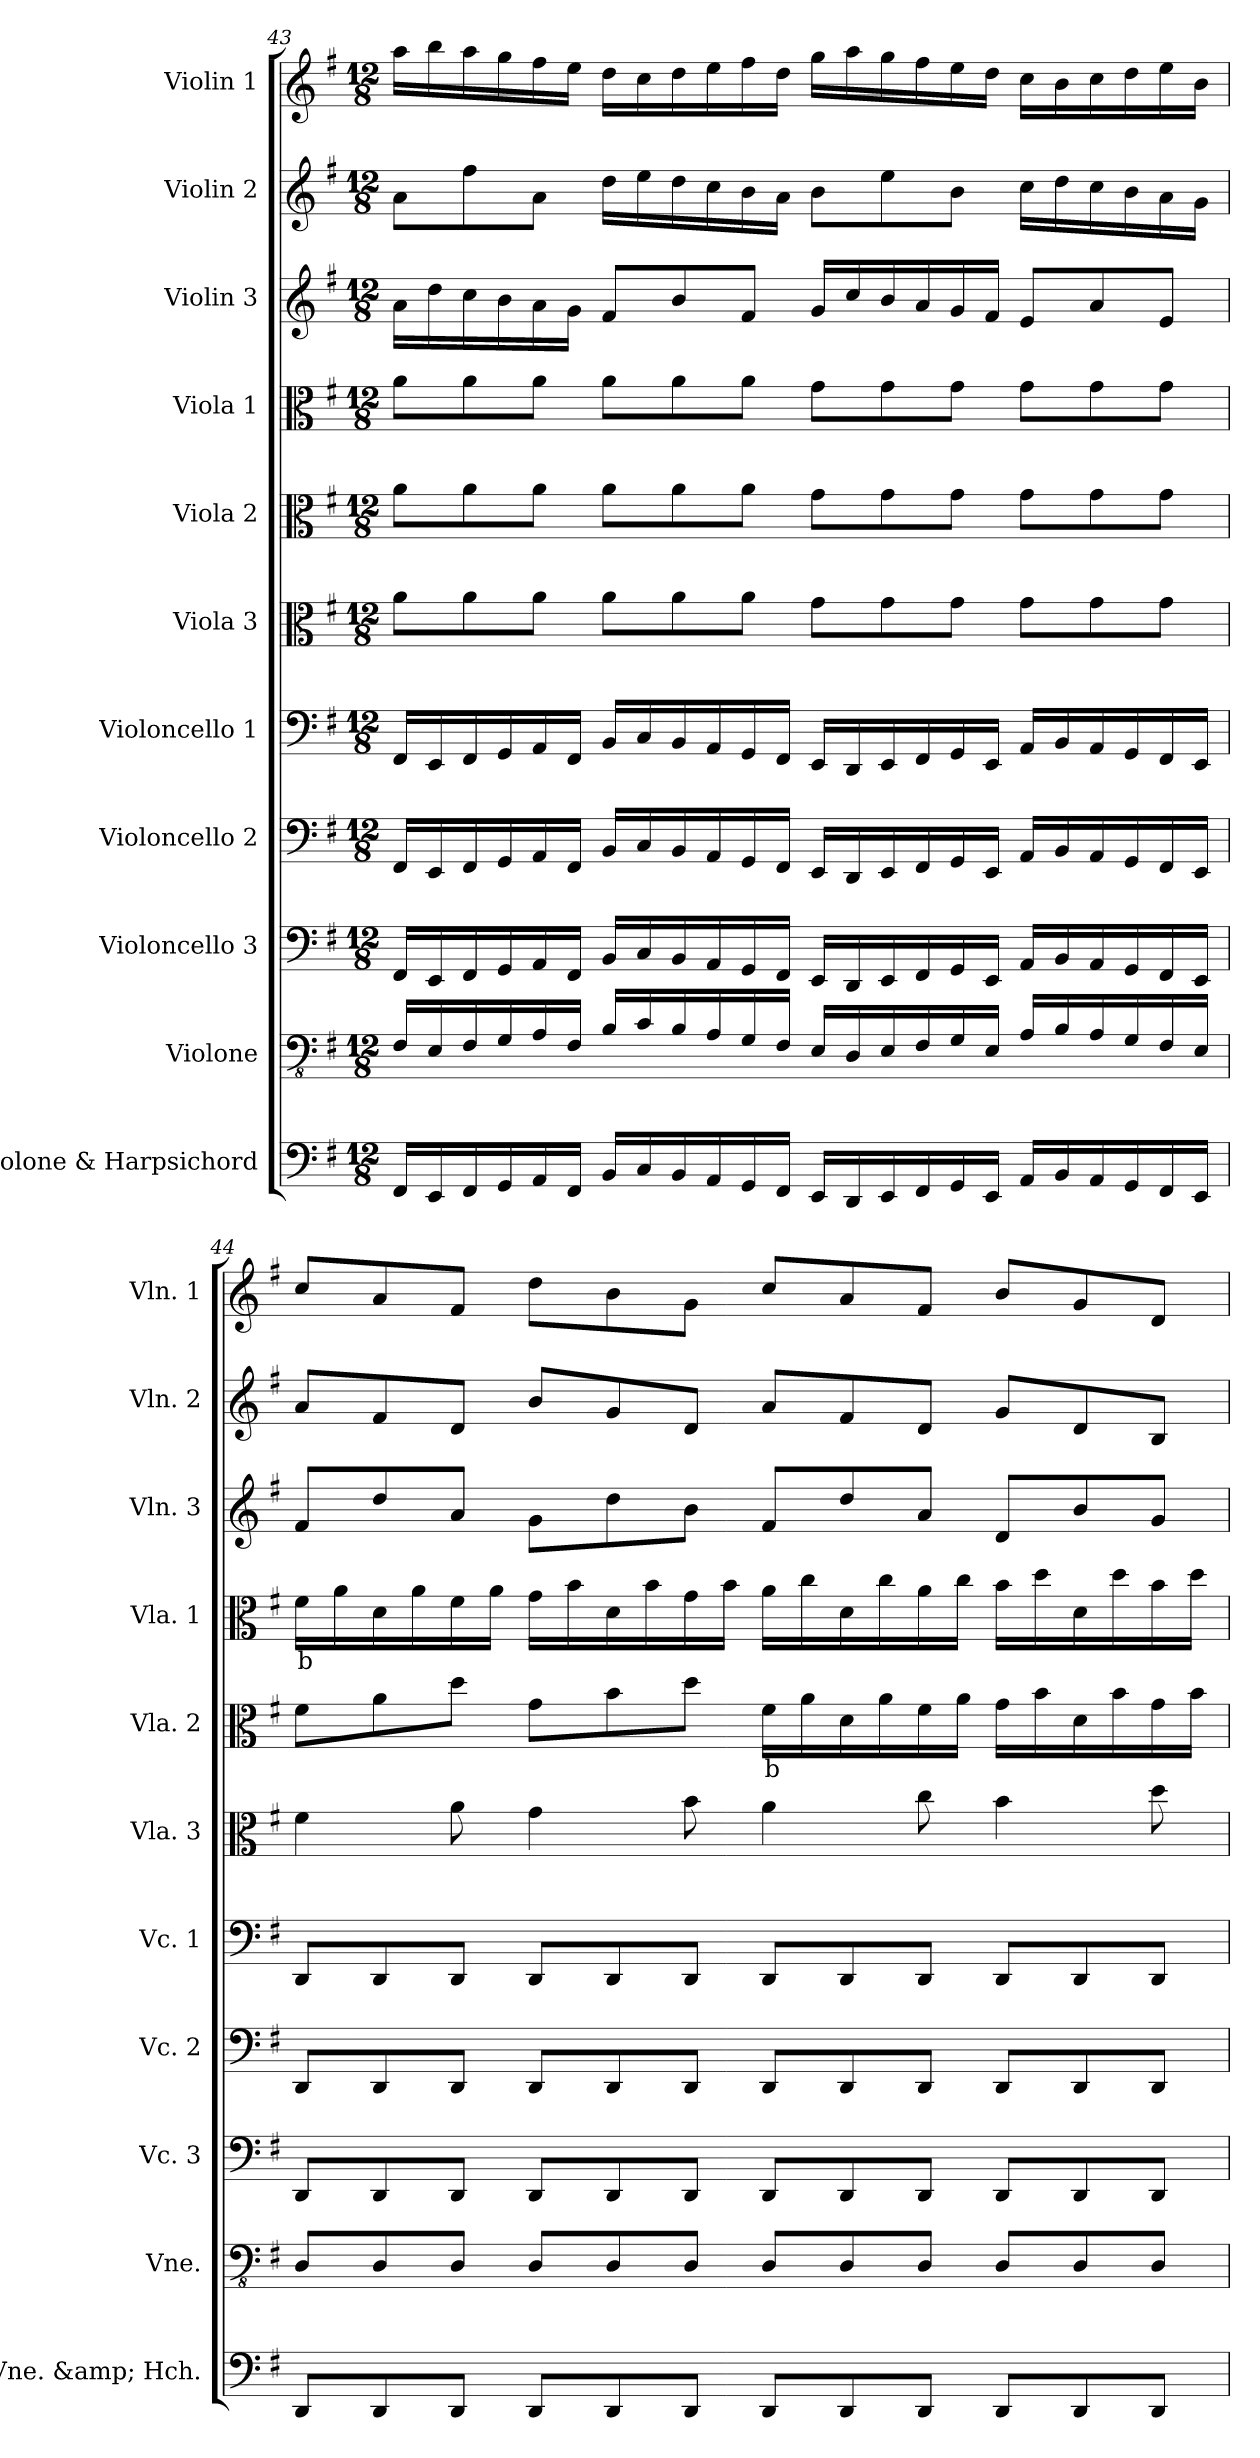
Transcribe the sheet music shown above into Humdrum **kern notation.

**kern	**kern	**kern	**kern	**kern	**kern	**kern	**text	**kern	**text	**kern	**kern	**kern
*part11	*part10	*part9	*part8	*part7	*part6	*part5	*part5	*part4	*part4	*part3	*part2	*part1
*staff11	*staff10	*staff9	*staff8	*staff7	*staff6	*staff5	*staff5	*staff4	*staff4	*staff3	*staff2	*staff1
*I"Violone &amp; Harpsichord	*I"Violone	*I"Violoncello 3	*I"Violoncello 2	*I"Violoncello 1	*I"Viola 3	*I"Viola 2	*	*I"Viola 1	*	*I"Violin 3	*I"Violin 2	*I"Violin 1
*I'Vne. &amp; Hch.	*I'Vne.	*I'Vc. 3	*I'Vc. 2	*I'Vc. 1	*I'Vla. 3	*I'Vla. 2	*	*I'Vla. 1	*	*I'Vln. 3	*I'Vln. 2	*I'Vln. 1
*clefF4	*clefFv4	*clefF4	*clefF4	*clefF4	*clefC3	*clefC3	*	*clefC3	*	*clefG2	*clefG2	*clefG2
*	*ITrd7c12	*	*	*	*	*	*	*	*	*	*	*
*k[f#]	*k[f#]	*k[f#]	*k[f#]	*k[f#]	*k[f#]	*k[f#]	*	*k[f#]	*	*k[f#]	*k[f#]	*k[f#]
*M12/8	*M12/8	*M12/8	*M12/8	*M12/8	*M12/8	*M12/8	*	*M12/8	*	*M12/8	*M12/8	*M12/8
=43	=43	=43	=43	=43	=43	=43	=43	=43	=43	=43	=43	=43
16FF#/LL	16FFF#/LL	16FF#/LL	16FF#/LL	16FF#/LL	8a\L	8a\L	.	8a\L	.	16a\LL	8a\L	16aa\LL
16EE/	16EEE/	16EE/	16EE/	16EE/	.	.	.	.	.	16dd\	.	16bb\
16FF#/	16FFF#/	16FF#/	16FF#/	16FF#/	8a\	8a\	.	8a\	.	16cc\	8ff#\	16aa\
16GG/	16GGG/	16GG/	16GG/	16GG/	.	.	.	.	.	16b\	.	16gg\
16AA/	16AAA/	16AA/	16AA/	16AA/	8a\J	8a\J	.	8a\J	.	16a\	8a\J	16ff#\
16FF#/JJ	16FFF#/JJ	16FF#/JJ	16FF#/JJ	16FF#/JJ	.	.	.	.	.	16g\JJ	.	16ee\JJ
16BB/LL	16BBB/LL	16BB/LL	16BB/LL	16BB/LL	8a\L	8a\L	.	8a\L	.	8f#/L	16dd\LL	16dd\LL
16C/	16CC/	16C/	16C/	16C/	.	.	.	.	.	.	16ee\	16cc\
16BB/	16BBB/	16BB/	16BB/	16BB/	8a\	8a\	.	8a\	.	8b/	16dd\	16dd\
16AA/	16AAA/	16AA/	16AA/	16AA/	.	.	.	.	.	.	16cc\	16ee\
16GG/	16GGG/	16GG/	16GG/	16GG/	8a\J	8a\J	.	8a\J	.	8f#/J	16b\	16ff#\
16FF#/JJ	16FFF#/JJ	16FF#/JJ	16FF#/JJ	16FF#/JJ	.	.	.	.	.	.	16a\JJ	16dd\JJ
16EE/LL	16EEE/LL	16EE/LL	16EE/LL	16EE/LL	8g\L	8g\L	.	8g\L	.	16g/LL	8b\L	16gg\LL
16DD/	16DDD/	16DD/	16DD/	16DD/	.	.	.	.	.	16cc/	.	16aa\
16EE/	16EEE/	16EE/	16EE/	16EE/	8g\	8g\	.	8g\	.	16b/	8ee\	16gg\
16FF#/	16FFF#/	16FF#/	16FF#/	16FF#/	.	.	.	.	.	16a/	.	16ff#\
16GG/	16GGG/	16GG/	16GG/	16GG/	8g\J	8g\J	.	8g\J	.	16g/	8b\J	16ee\
16EE/JJ	16EEE/JJ	16EE/JJ	16EE/JJ	16EE/JJ	.	.	.	.	.	16f#/JJ	.	16dd\JJ
16AA/LL	16AAA/LL	16AA/LL	16AA/LL	16AA/LL	8g\L	8g\L	.	8g\L	.	8e/L	16cc\LL	16cc\LL
16BB/	16BBB/	16BB/	16BB/	16BB/	.	.	.	.	.	.	16dd\	16b\
16AA/	16AAA/	16AA/	16AA/	16AA/	8g\	8g\	.	8g\	.	8a/	16cc\	16cc\
16GG/	16GGG/	16GG/	16GG/	16GG/	.	.	.	.	.	.	16b\	16dd\
16FF#/	16FFF#/	16FF#/	16FF#/	16FF#/	8g\J	8g\J	.	8g\J	.	8e/J	16a\	16ee\
16EE/JJ	16EEE/JJ	16EE/JJ	16EE/JJ	16EE/JJ	.	.	.	.	.	.	16g\JJ	16b\JJ
=44	=44	=44	=44	=44	=44	=44	=44	=44	=44	=44	=44	=44
!	!	!	!	!	!	!	!	!	!LO:LY:color=#FF0000	!	!	!
8DD/L	8DDD/L	8DD/L	8DD/L	8DD/L	4f#\	8f#\L	.	16f#\LL	b	8f#/L	8a/L	8cc/L
.	.	.	.	.	.	.	.	16a\	.	.	.	.
8DD/	8DDD/	8DD/	8DD/	8DD/	.	8a\	.	16d\	.	8dd/	8f#/	8a/
.	.	.	.	.	.	.	.	16a\	.	.	.	.
8DD/J	8DDD/J	8DD/J	8DD/J	8DD/J	8a\	8dd\J	.	16f#\	.	8a/J	8d/J	8f#/J
.	.	.	.	.	.	.	.	16a\JJ	.	.	.	.
8DD/L	8DDD/L	8DD/L	8DD/L	8DD/L	4g\	8g\L	.	16g\LL	.	8g\L	8b/L	8dd\L
.	.	.	.	.	.	.	.	16b\	.	.	.	.
8DD/	8DDD/	8DD/	8DD/	8DD/	.	8b\	.	16d\	.	8dd\	8g/	8b\
.	.	.	.	.	.	.	.	16b\	.	.	.	.
8DD/J	8DDD/J	8DD/J	8DD/J	8DD/J	8b\	8dd\J	.	16g\	.	8b\J	8d/J	8g\J
.	.	.	.	.	.	.	.	16b\JJ	.	.	.	.
!	!	!	!	!	!	!	!LO:LY:color=#FF0000	!	!	!	!	!
8DD/L	8DDD/L	8DD/L	8DD/L	8DD/L	4a\	16f#\LL	b	16a\LL	.	8f#/L	8a/L	8cc/L
.	.	.	.	.	.	16a\	.	16cc\	.	.	.	.
8DD/	8DDD/	8DD/	8DD/	8DD/	.	16d\	.	16d\	.	8dd/	8f#/	8a/
.	.	.	.	.	.	16a\	.	16cc\	.	.	.	.
8DD/J	8DDD/J	8DD/J	8DD/J	8DD/J	8cc\	16f#\	.	16a\	.	8a/J	8d/J	8f#/J
.	.	.	.	.	.	16a\JJ	.	16cc\JJ	.	.	.	.
8DD/L	8DDD/L	8DD/L	8DD/L	8DD/L	4b\	16g\LL	.	16b\LL	.	8d/L	8g/L	8b/L
.	.	.	.	.	.	16b\	.	16dd\	.	.	.	.
8DD/	8DDD/	8DD/	8DD/	8DD/	.	16d\	.	16d\	.	8b/	8d/	8g/
.	.	.	.	.	.	16b\	.	16dd\	.	.	.	.
8DD/J	8DDD/J	8DD/J	8DD/J	8DD/J	8dd\	16g\	.	16b\	.	8g/J	8B/J	8d/J
.	.	.	.	.	.	16b\JJ	.	16dd\JJ	.	.	.	.
=	=	=	=	=	=	=	=	=	=	=	=	=
*-	*-	*-	*-	*-	*-	*-	*-	*-	*-	*-	*-	*-
